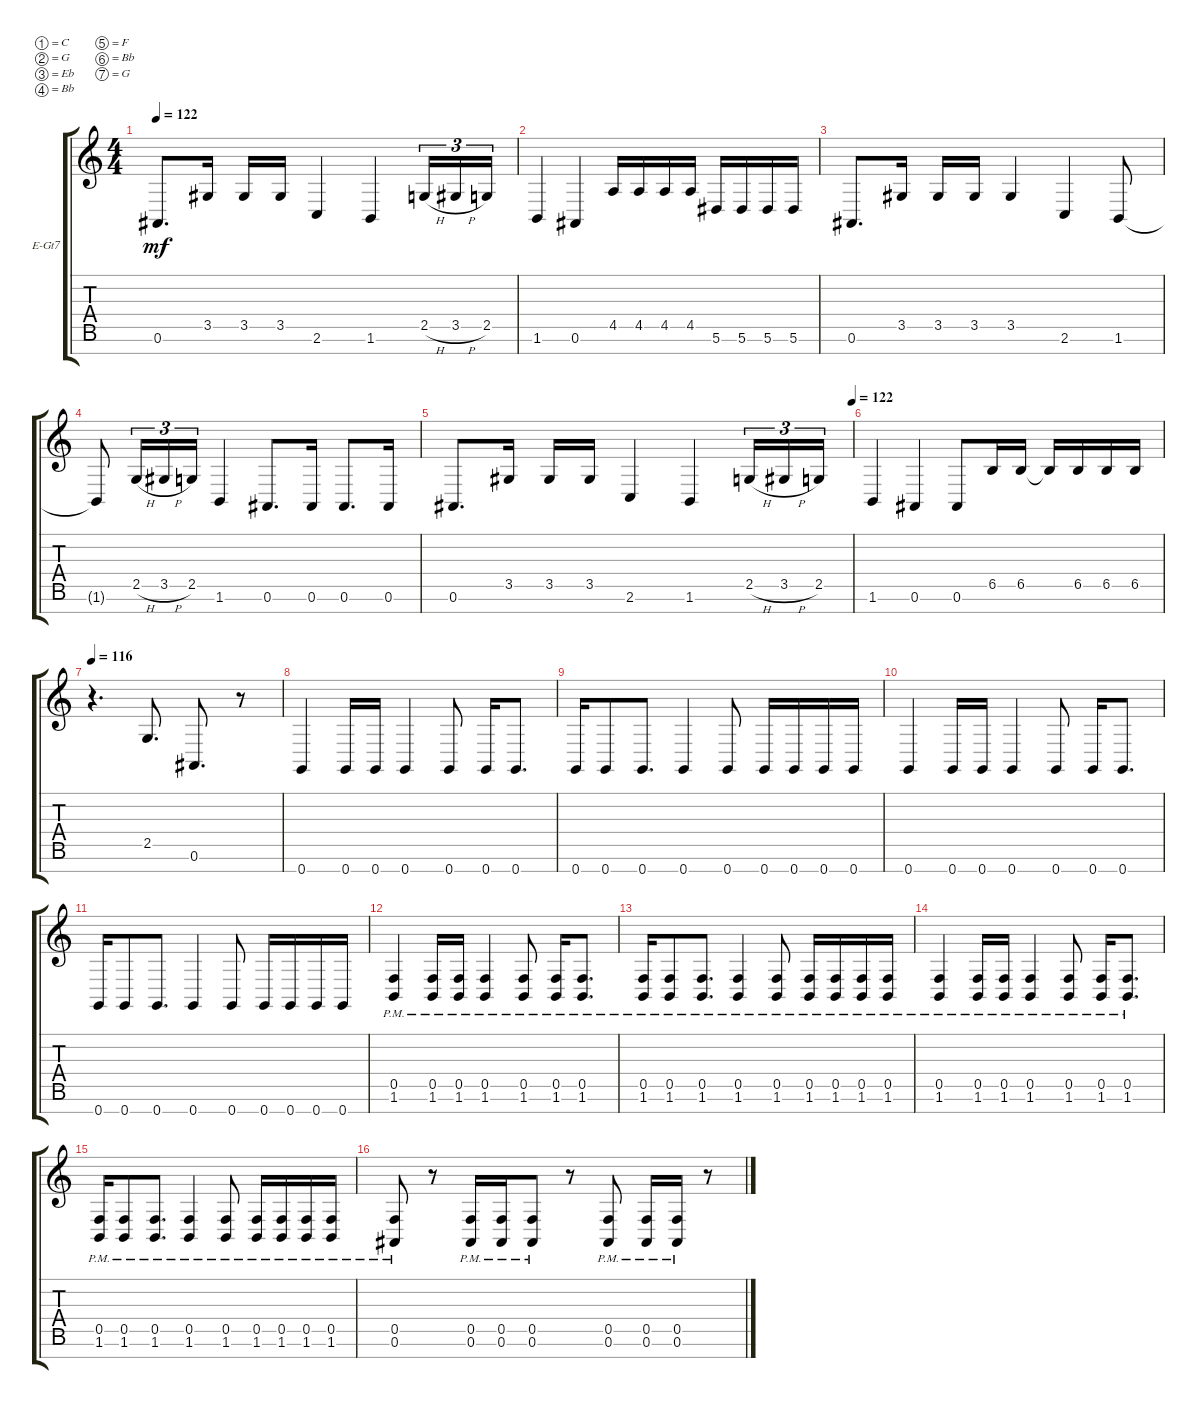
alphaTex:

\defaultSystemsLayout 4
\bracketExtendMode groupsimilarinstruments
\firstSystemTrackNameOrientation horizontal
\otherSystemsTrackNameOrientation horizontal
\track ("Electric Guitar" "E-Gt7") {instrument distortionguitar}
\staff {score tabs}
\tuning (C4 G3 Eb3 Bb2 F2 Bb1 G1)
\ts (4 4)
\tempo 122
\clef g2
\ks c
0.6.8{d dy mf} 3.5.16 3.5.16 3.5.16 2.6.4 1.6.4 2.5{h}.16{tu (3 2)} 3.5{h}.16{tu (3 2)} 2.5.16{tu (3 2)} |
1.6.4 0.6.4 4.5.16 4.5.16 4.5.16 4.5.16 5.6.16 5.6.16 5.6.16 5.6.16 |
0.6.8{d} 3.5.16 3.5.16 3.5.16 3.5.4 2.6.4 1.6.8 |
1.6{t}.8 2.5{h}.16{tu (3 2)} 3.5{h}.16{tu (3 2)} 2.5.16{tu (3 2)} 1.6.4 0.6.8{d} 0.6.16 0.6.8{d} 0.6.16 |
\tempo (122 1)
0.6.8{d} 3.5.16 3.5.16 3.5.16 2.6.4 1.6.4 2.5{h}.16{tu (3 2)} 3.5{h}.16{tu (3 2)} 2.5.16{tu (3 2)} |
1.6.4 0.6.4 0.6.8 6.5.16 6.5.16 6.5{t}.16 6.5.16 6.5.16 6.5.16 |
\tempo 116
r.4{d} 2.5.8{d} 0.6.8{d} r.8 |
0.7.4 0.7.16 0.7.16 0.7.4 0.7.8 0.7.16 0.7.8{d} |
0.7.16 0.7.8 0.7.8{d} 0.7.4 0.7.8 0.7.16 0.7.16 0.7.16 0.7.16 |
0.7.4 0.7.16 0.7.16 0.7.4 0.7.8 0.7.16 0.7.8{d} |
0.7.16 0.7.8 0.7.8{d} 0.7.4 0.7.8 0.7.16 0.7.16 0.7.16 0.7.16 |
(1.6{pm} 0.5{pm}).4 (1.6{pm} 0.5{pm}).16 (1.6{pm} 0.5{pm}).16 (1.6{pm} 0.5{pm}).4 (1.6{pm} 0.5{pm}).8 (1.6{pm} 0.5{pm}).16 (1.6{pm} 0.5{pm}).8{d} |
(1.6{pm} 0.5{pm}).16 (1.6{pm} 0.5{pm}).8 (1.6{pm} 0.5{pm}).8{d} (1.6{pm} 0.5{pm}).4 (1.6{pm} 0.5{pm}).8 (1.6{pm} 0.5{pm}).16 (1.6{pm} 0.5{pm}).16 (1.6{pm} 0.5{pm}).16 (1.6{pm} 0.5{pm}).16 |
(1.6{pm} 0.5{pm}).4 (1.6{pm} 0.5{pm}).16 (1.6{pm} 0.5{pm}).16 (1.6{pm} 0.5{pm}).4 (1.6{pm} 0.5{pm}).8 (1.6{pm} 0.5{pm}).16 (1.6{pm} 0.5{pm}).8{d} |
(1.6{pm} 0.5{pm}).16 (1.6{pm} 0.5{pm}).8 (1.6{pm} 0.5{pm}).8{d} (1.6{pm} 0.5{pm}).4 (1.6{pm} 0.5{pm}).8 (1.6{pm} 0.5{pm}).16 (1.6{pm} 0.5{pm}).16 (1.6{pm} 0.5{pm}).16 (1.6{pm} 0.5{pm}).16 |
(0.6{pm} 0.5{pm}).8 r.8 (0.5{pm} 0.6{pm}).16 (0.5{pm} 0.6{pm}).16 (0.5{pm} 0.6{pm}).8 r.8 (0.5{pm} 0.6{pm}).8 (0.5{pm} 0.6{pm}).16 (0.5{pm} 0.6{pm}).16 r.8
